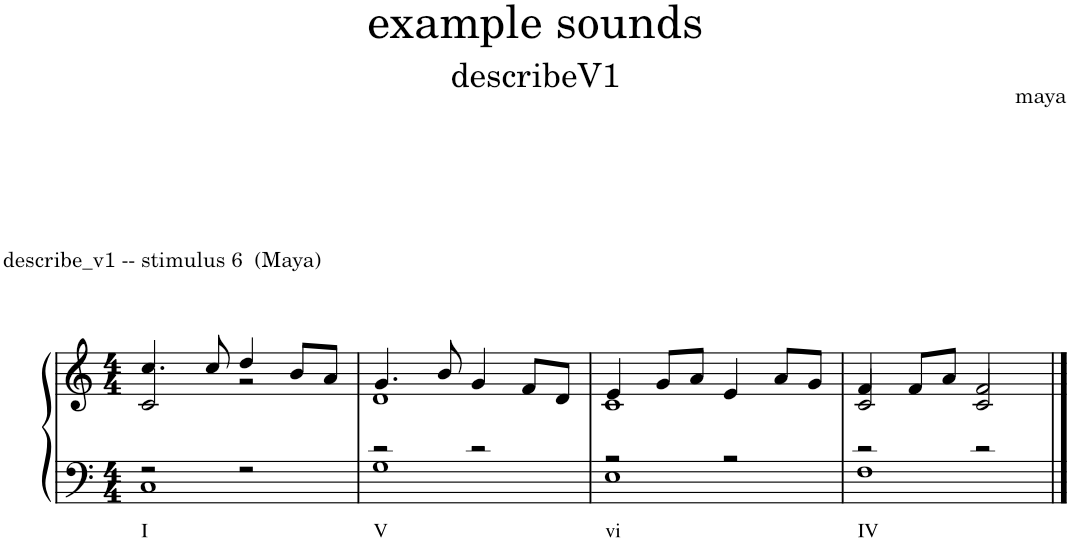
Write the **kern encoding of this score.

**kern	**kern
*part1	*part1
*staff2	*staff1
*I"Piano	*
*I'Pno.	*
*clefF4	*clefG2
*k[]	*k[]
*M4/4	*M4/4
=1	=1
*^	*^
2r	1C	4.cc/	2c/
.	.	8cc/	.
2r	.	4dd/	2r
.	.	8b/L	.
.	.	8a/J	.
=2	=2	=2	=2
2r	1G	4.g/	1d
.	.	8b/	.
2r	.	4g/	.
.	.	8f/L	.
.	.	8d/J	.
=3	=3	=3	=3
2r	1E	4e/	1c
.	.	8g/L	.
.	.	8a/J	.
2r	.	4e/	.
.	.	8a/L	.
.	.	8g/J	.
=4	=4	=4	=4
2r	1F	4f/	2c/
.	.	8f/L	.
.	.	8a/J	.
2r	.	2f/	2c/
*v	*v	*	*
*	*v	*v
==	==
*-	*-
